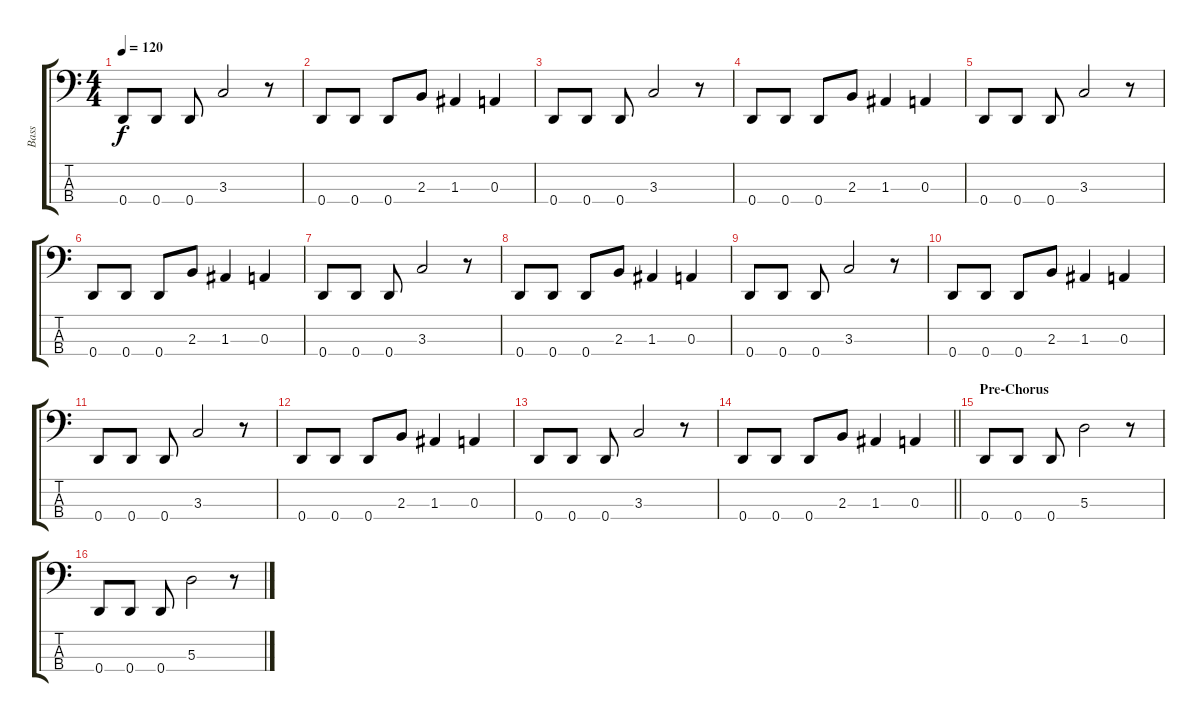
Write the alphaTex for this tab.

\track ("Bass" "Bass") {instrument electricbasspick}
\staff {score tabs}
\tuning (G2 D2 A1 D1) {hide}
\ts (4 4)
\tempo 120
\clef f4
\ks c
0.4.8{dy f} 0.4.8 0.4.8 3.3.2 r.8 |
0.4.8 0.4.8 0.4.8 2.3.8 1.3.4 0.3.4 |
0.4.8 0.4.8 0.4.8 3.3.2 r.8 |
0.4.8 0.4.8 0.4.8 2.3.8 1.3.4 0.3.4 |
0.4.8 0.4.8 0.4.8 3.3.2 r.8 |
0.4.8 0.4.8 0.4.8 2.3.8 1.3.4 0.3.4 |
0.4.8 0.4.8 0.4.8 3.3.2 r.8 |
0.4.8 0.4.8 0.4.8 2.3.8 1.3.4 0.3.4 |
0.4.8 0.4.8 0.4.8 3.3.2 r.8 |
0.4.8 0.4.8 0.4.8 2.3.8 1.3.4 0.3.4 |
0.4.8 0.4.8 0.4.8 3.3.2 r.8 |
0.4.8 0.4.8 0.4.8 2.3.8 1.3.4 0.3.4 |
0.4.8 0.4.8 0.4.8 3.3.2 r.8 |
\barLineRight lightlight
0.4.8 0.4.8 0.4.8 2.3.8 1.3.4 0.3.4 |
\section ("" "Pre-Chorus")
0.4.8 0.4.8 0.4.8 5.3.2 r.8 |
0.4.8 0.4.8 0.4.8 5.3.2 r.8
